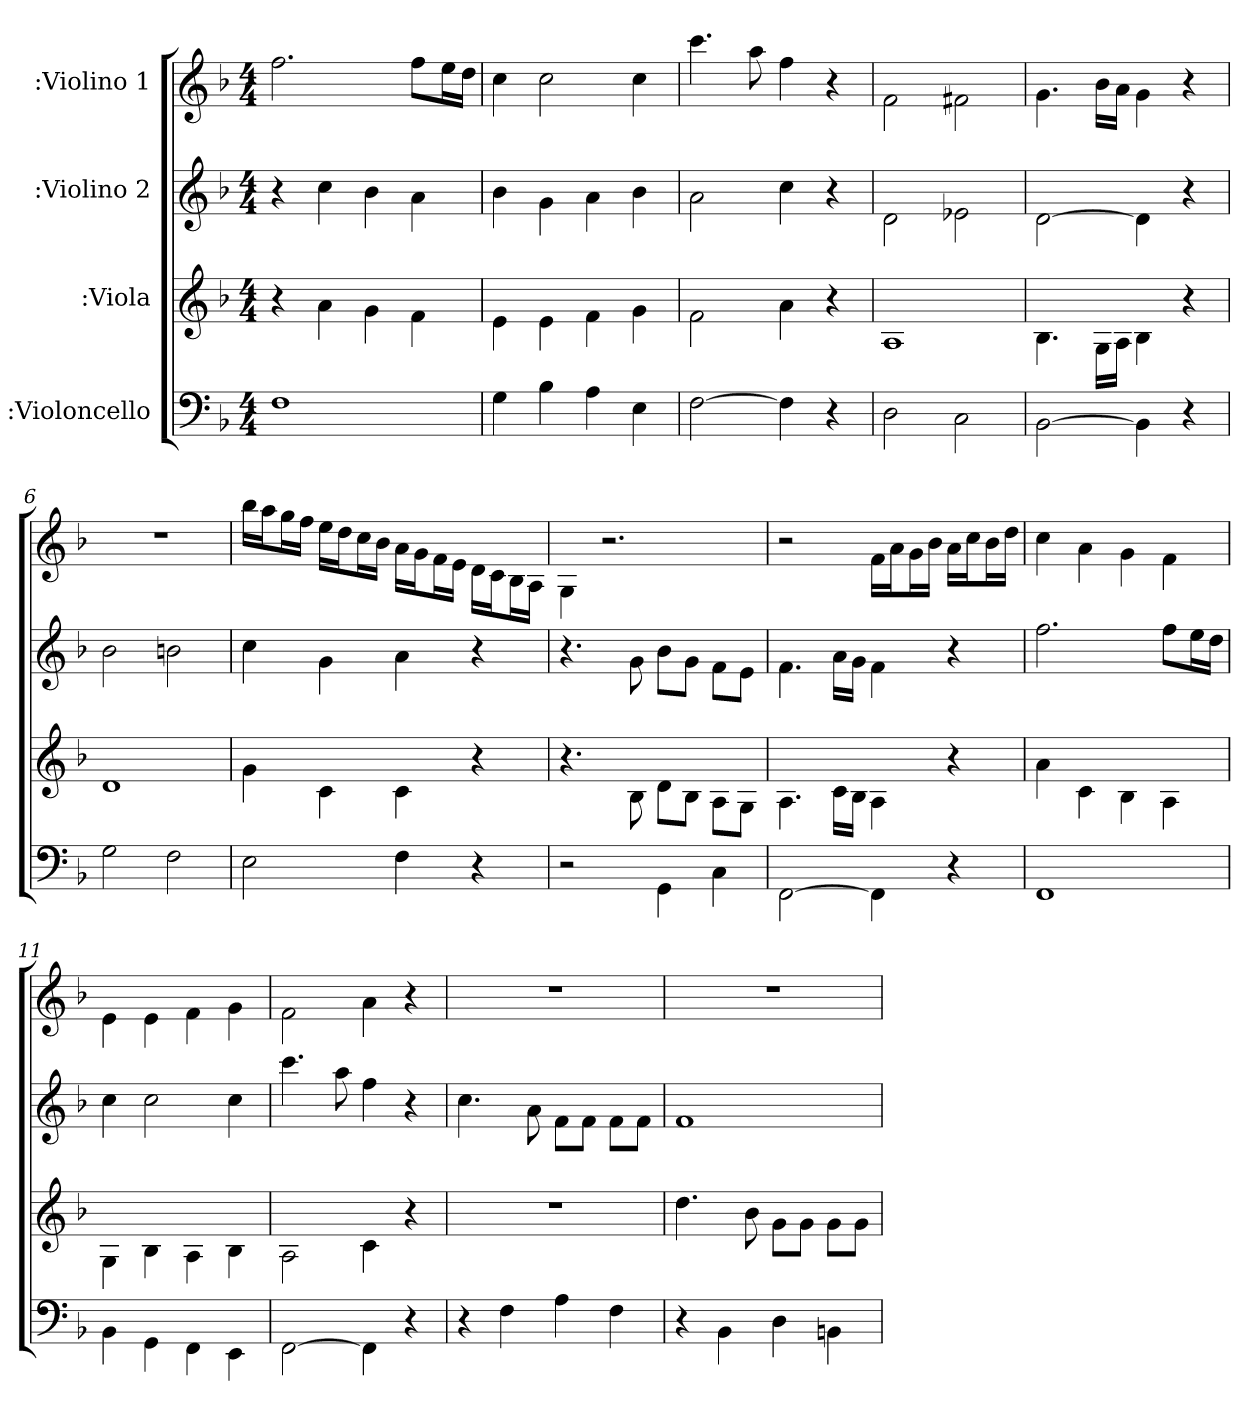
**kern	**kern	**kern	**kern
*part4	*part3	*part2	*part1
*staff4	*staff3	*staff2	*staff1
*I":Violoncello	*I":Viola	*I":Violino 2	*I":Violino 1
*k[b-]	*k[b-]	*k[b-]	*k[b-]
*F:	*F:	*F:	*F:
*M4/4	*M4/4	*M4/4	*M4/4
=1	=1	=1	=1
1F\	4r	4r	2.ff\
.	4a\	4cc\	.
.	4g\	4b-\	.
.	4f\	4a\	8ff\L
.	.	.	16ee\L
.	.	.	16dd\JJ
=2	=2	=2	=2
4G\	4e\	4b-\	4cc\
4B-\	4e\	4g\	2cc\
4A\	4f\	4a\	.
4E\	4g\	4b-\	4cc\
=3	=3	=3	=3
[2F\	2f\	2a\	4.ccc\
.	.	.	8aa\
4F\]	4a\	4cc\	4ff\
4r	4r	4r	4r
=4	=4	=4	=4
2D\	1A\	2d\	2f\
2C\	.	2e-X\	2f#X\
=5	=5	=5	=5
[2BB-\	4.B-\	[2d\	4.g\
.	16G\LL	.	16b-\LL
.	16A\JJ	.	16a\JJ
4BB-\]	4B-\	4d\]	4g\
4r	4r	4r	4r
=6	=6	=6	=6
2G\	1d\	2b-\	1r
2F\	.	2bn\	.
=7	=7	=7	=7
2E\	4g\	4cc\	16bb-\LL
.	.	.	16aa\J
.	.	.	16gg\L
.	.	.	16ff\JJ
.	4c\	4g\	16ee\LL
.	.	.	16dd\J
.	.	.	16cc\L
.	.	.	16b-\JJ
4F\	4c\	4a\	16a\LL
.	.	.	16g\J
.	.	.	16f\L
.	.	.	16e\JJ
4r	4r	4r	16d\LL
.	.	.	16c\J
.	.	.	16B-\L
.	.	.	16A\JJ
=8	=8	=8	=8
2r	4.r	4.r	4G\
.	.	.	2.r
.	8B-\	8g\	.
4GG\	8d\L	8b-\L	.
.	8B-\J	8g\J	.
4C\	8A\L	8f\L	.
.	8G\J	8e\J	.
=9	=9	=9	=9
[2FF\	4.A\	4.f\	2r
.	16c\LL	16a\LL	.
.	16B-\JJ	16g\JJ	.
4FF\]	4A\	4f\	16f\LL
.	.	.	16a\J
.	.	.	16g\L
.	.	.	16b-\JJ
4r	4r	4r	16a\LL
.	.	.	16cc\J
.	.	.	16b-\L
.	.	.	16dd\JJ
=10	=10	=10	=10
1FF\	4a\	2.ff\	4cc\
.	4c\	.	4a\
.	4B-\	.	4g\
.	4A\	8ff\L	4f\
.	.	16ee\L	.
.	.	16dd\JJ	.
=11	=11	=11	=11
4BB-\	4G\	4cc\	4e\
4GG\	4B-\	2cc\	4e\
4FF\	4A\	.	4f\
4EE\	4B-\	4cc\	4g\
=12	=12	=12	=12
[2FF\	2A\	4.ccc\	2f\
.	.	8aa\	.
4FF\]	4c\	4ff\	4a\
4r	4r	4r	4r
=13	=13	=13	=13
4r	1r	4.cc\	1r
4F\	.	.	.
.	.	8a\	.
4A\	.	8f\L	.
.	.	8f\J	.
4F\	.	8f\L	.
.	.	8f\J	.
=14	=14	=14	=14
4r	4.dd\	1f\	1r
4BB-\	.	.	.
.	8b-\	.	.
4D\	8g\L	.	.
.	8g\J	.	.
4BBn\	8g\L	.	.
.	8g\J	.	.
=	=	=	=
*-	*-	*-	*-
